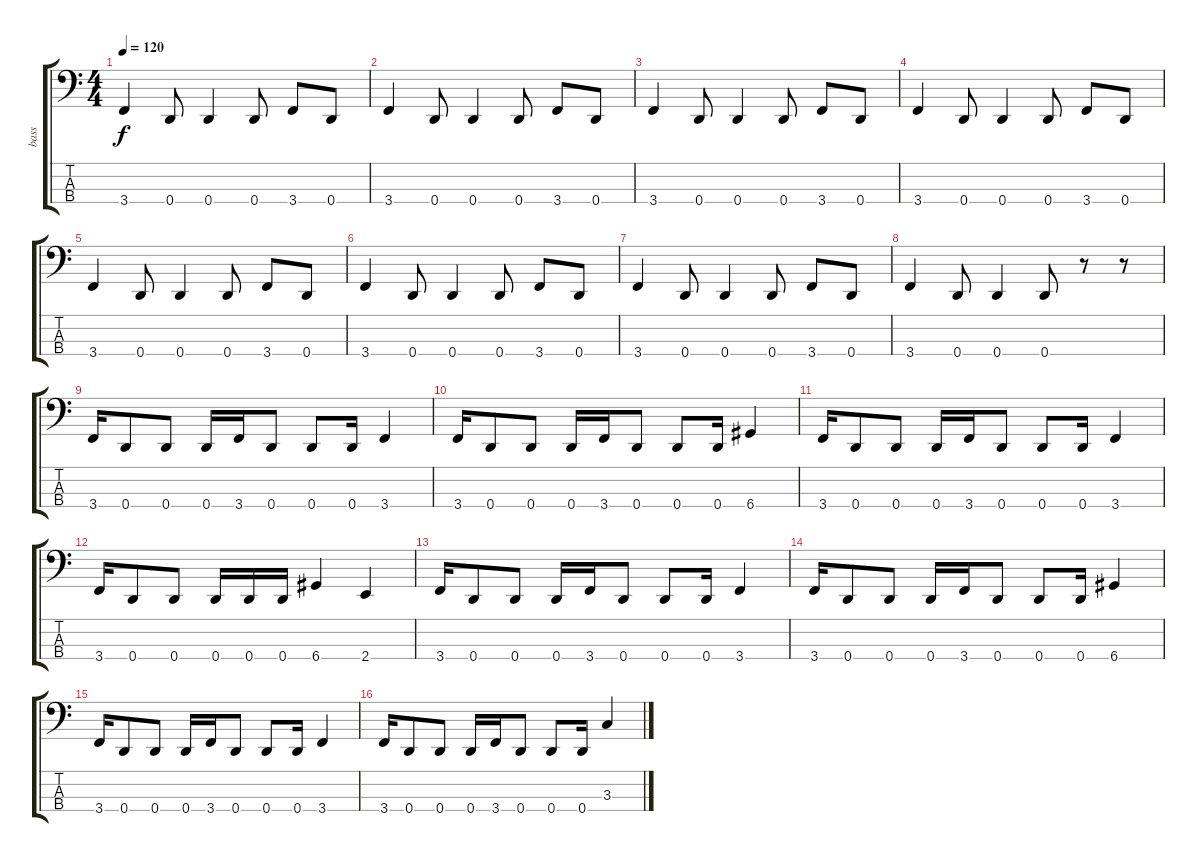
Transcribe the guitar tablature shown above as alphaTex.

\track ("bass" "bass") {instrument slapbass1}
\staff {score tabs}
\tuning (G2 D2 A1 D1) {hide}
\ts (4 4)
\tempo 120
\clef f4
\ks c
3.4.4{dy f} 0.4.8 0.4.4 0.4.8 3.4.8 0.4.8 |
3.4.4 0.4.8 0.4.4 0.4.8 3.4.8 0.4.8 |
3.4.4 0.4.8 0.4.4 0.4.8 3.4.8 0.4.8 |
3.4.4 0.4.8 0.4.4 0.4.8 3.4.8 0.4.8 |
3.4.4 0.4.8 0.4.4 0.4.8 3.4.8 0.4.8 |
3.4.4 0.4.8 0.4.4 0.4.8 3.4.8 0.4.8 |
3.4.4 0.4.8 0.4.4 0.4.8 3.4.8 0.4.8 |
3.4.4 0.4.8 0.4.4 0.4.8 r.8 r.8 |
3.4.16 0.4.8 0.4.8 0.4.16 3.4.16 0.4.8 0.4.8 0.4.16 3.4.4 |
3.4.16 0.4.8 0.4.8 0.4.16 3.4.16 0.4.8 0.4.8 0.4.16 6.4.4 |
3.4.16 0.4.8 0.4.8 0.4.16 3.4.16 0.4.8 0.4.8 0.4.16 3.4.4 |
3.4.16 0.4.8 0.4.8 0.4.16 0.4.16 0.4.16 6.4.4 2.4.4 |
3.4.16 0.4.8 0.4.8 0.4.16 3.4.16 0.4.8 0.4.8 0.4.16 3.4.4 |
3.4.16 0.4.8 0.4.8 0.4.16 3.4.16 0.4.8 0.4.8 0.4.16 6.4.4 |
3.4.16 0.4.8 0.4.8 0.4.16 3.4.16 0.4.8 0.4.8 0.4.16 3.4.4 |
3.4.16 0.4.8 0.4.8 0.4.16 3.4.16 0.4.8 0.4.8 0.4.16 3.3.4
